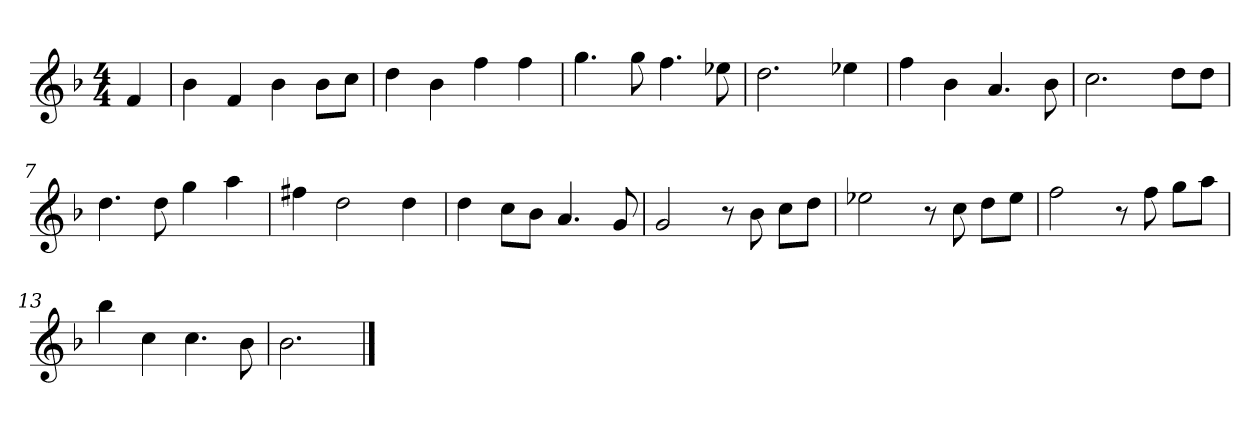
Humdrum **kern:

**kern
*part1
*staff1
*k[b-]
*M4/4
*MM120
=
4f
=1
4b-
4f
4b-
8b-L
8ccJ
=2
4dd
4b-
4ff
4ff
=3
4.gg
8gg
4.ff
8ee-X
=4
2.dd
4ee-X
=5
4ff
4b-
4.a
8b-
=6
2.cc
8ddL
8ddJ
=7
4.dd
8dd
4gg
4aa
=8
4ff#X
2dd
4dd
=9
4dd
8ccL
8b-J
4.a
8g
=10
2g
8r
8b-
8ccL
8ddJ
=11
2ee-X
8r
8cc
8ddL
8ee-J
=12
2ff
8r
8ff
8ggL
8aaJ
=13
4bb-
4cc
4.cc
8b-
=14
2.b-
==
*-
